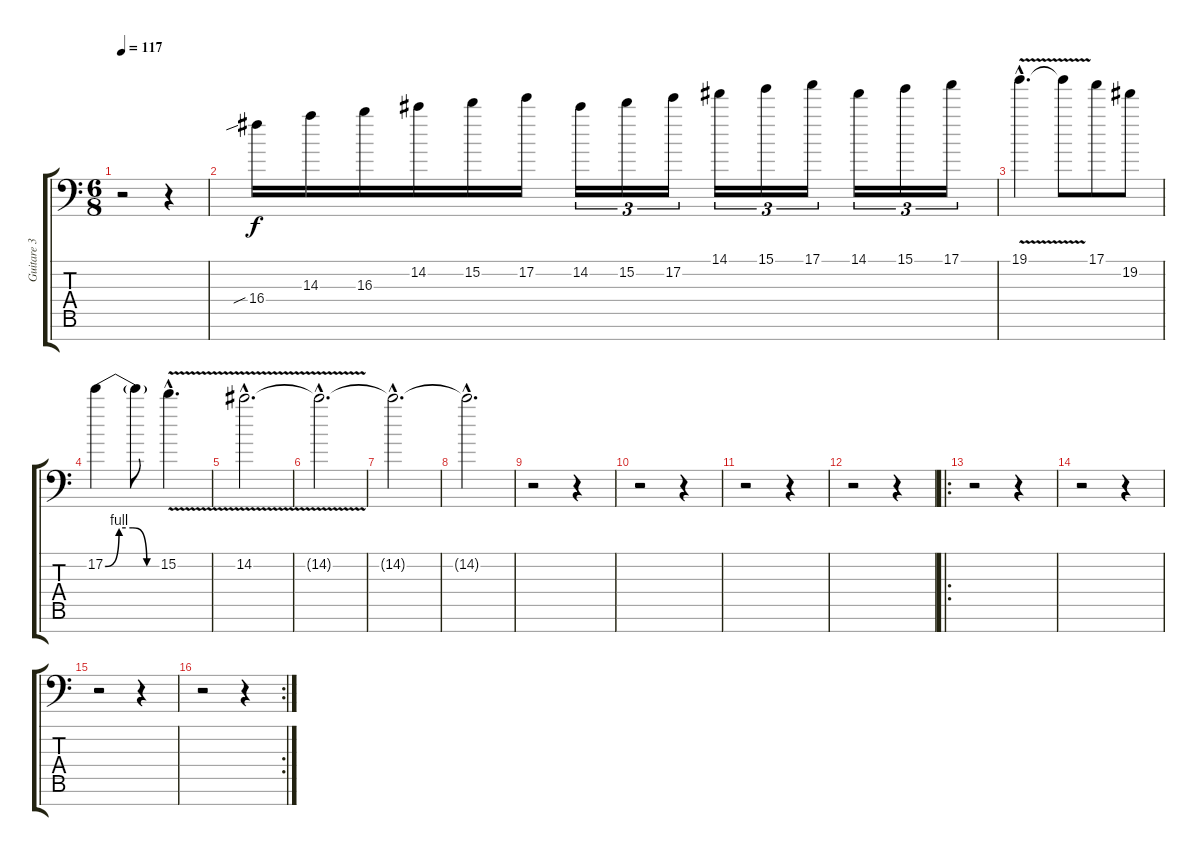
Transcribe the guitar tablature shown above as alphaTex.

\track ("Guitare 3" "Guitare 3") {instrument distortionguitar}
\staff {score tabs}
\tuning (E4 B3 G3 D3 A2 E2 C-1) {hide}
\ts (6 8)
\tempo 117
\clef f4
\ks c
r.2{dy f} r.4 |
16.4{sib}.16 14.3.16 16.3.16 14.2.16 15.2.16 17.2.16 14.2.16{tu (3 2)} 15.2.16{tu (3 2)} 17.2.16{tu (3 2)} 14.1.16{tu (3 2)} 15.1.16{tu (3 2)} 17.1.16{tu (3 2)} 14.1.16{tu (3 2)} 15.1.16{tu (3 2)} 17.1.16{tu (3 2)} |
19.1{v hac}.4{d} 19.1{t}.8 17.1.8 19.2.8 |
17.2{be (custom 0 0 15 4 30 4 45 0 60 0)}.4 17.2{t}.8 15.2{v hac}.4{d} |
14.2{v hac}.2{d} |
14.2{hac t}.2{d} |
14.2{hac t}.2{d} |
14.2{hac t}.2{d} |
r.2 r.4 |
r.2 r.4 |
r.2 r.4 |
r.2 r.4 |
\ro
r.2 r.4 |
r.2 r.4 |
r.2 r.4 |
\rc 2
r.2 r.4
